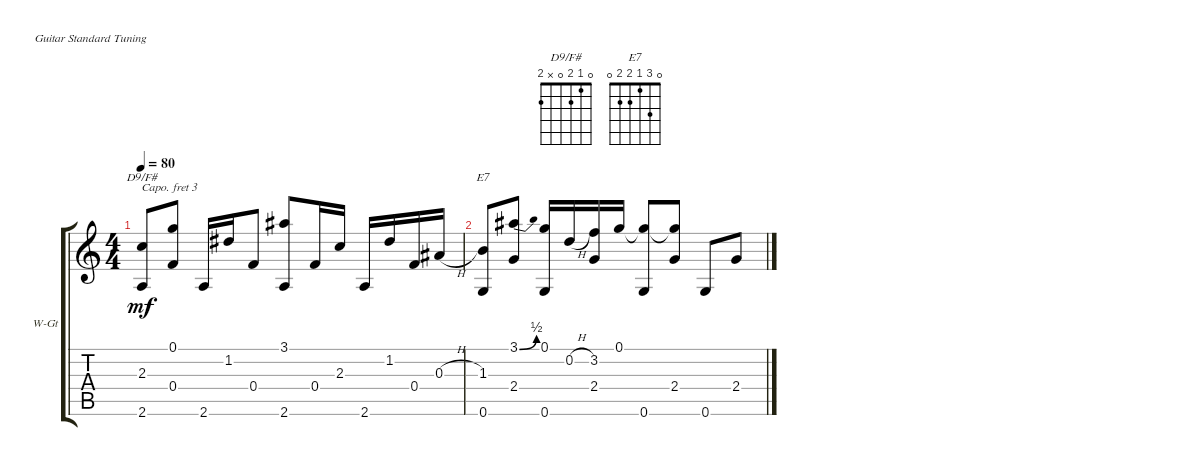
\defaultSystemsLayout 4
\bracketExtendMode groupsimilarinstruments
\firstSystemTrackNameOrientation horizontal
\otherSystemsTrackNameOrientation horizontal
\track ("Western-Gitarre" "W-Gt") {instrument acousticguitarsteel}
\staff {score tabs}
\capo 3
\tuning (E4 B3 G3 D3 A2 E2)
\chord ("D9/F#" 0 1 2 0 x 2)
\chord ("E7" 0 3 1 2 2 0)
\ts (4 4)
\tempo 80
\clef g2
\ks c
(2.6 2.3).8{ch "D9/F#" dy mf} (0.4 0.1).8 2.6.16 1.2.16 0.4.8 (3.1 2.6).8 0.4.16 2.3.16 2.6.16 1.2.16 0.4.16 0.3{h}.16 |
(0.6 1.3).8{ch "E7"} (2.4 3.1{be (bend 0 0 15 2)}).8 (0.6 0.1).16 0.2{h}.16 (2.4 3.2).16 0.1.16 (0.6 0.1{t}).8 (2.4 0.1{t}).8 0.6.8 2.4.8
